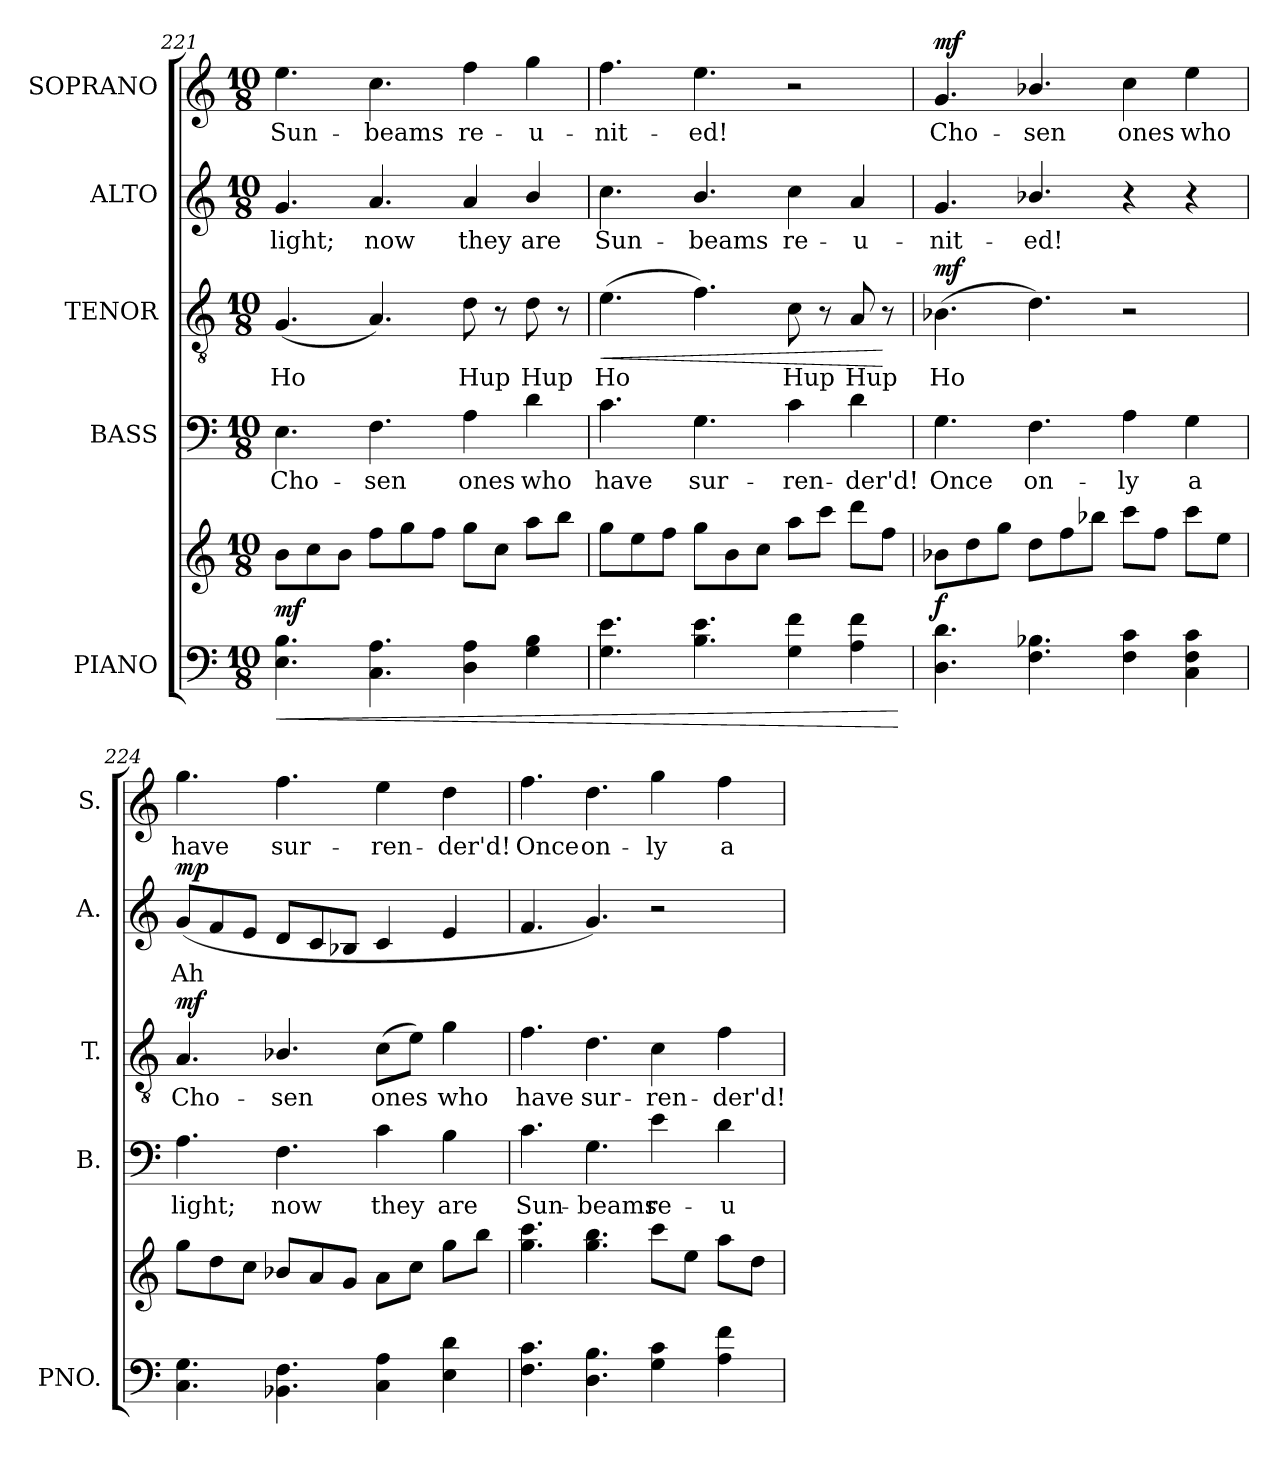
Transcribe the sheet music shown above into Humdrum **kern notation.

**kern	**kern	**dynam	**kern	**text	**kern	**text	**dynam	**kern	**text	**dynam	**kern	**text	**dynam
*part5	*part5	*part5	*part4	*part4	*part3	*part3	*part3	*part2	*part2	*part2	*part1	*part1	*part1
*staff6	*staff5	*staff5/6	*staff4	*staff4	*staff3	*staff3	*staff3	*staff2	*staff2	*staff2	*staff1	*staff1	*staff1
*I"PIANO	*	*	*I"BASS	*	*I"TENOR	*	*	*I"ALTO	*	*	*I"SOPRANO	*	*
*I'PNO.	*	*	*I'B.	*	*I'T.	*	*	*I'A.	*	*	*I'S.	*	*
!!LO:LB:g=z
*clefF4	*clefG2	*	*clefF4	*	*clefGv2	*	*	*clefG2	*	*	*clefG2	*	*
*	*	*	*	*	*ITrd7c12	*	*	*	*	*	*	*	*
*k[]	*k[]	*	*k[]	*	*k[]	*	*	*k[]	*	*	*k[]	*	*
*C:	*C:	*	*C:	*	*C:	*	*	*C:	*	*	*C:	*	*
*M10/8	*M10/8	*	*M10/8	*	*M10/8	*	*	*M10/8	*	*	*M10/8	*	*
=221	=221	=221	=221	=221	=221	=221	=221	=221	=221	=221	=221	=221	=221
!	!	!LO:HP:b=2	!	!	!	!	!	!	!	!	!	!	!
!	!	!	!	!LO:LY:b:color=#000000	!	!	!	!	!	!	!	!	!
!	!	!	!	!	!	!LO:LY:b:color=#000000	!	!	!	!	!	!	!
!	!	!	!	!	!	!	!	!	!LO:LY:b:color=#000000	!	!	!	!
!	!	!	!	!	!	!	!	!	!	!	!	!LO:LY:b:color=#000000	!
4.Ei\ 4.Bi	8bi\L	< mf	4.Ei\	Cho-	(4.GGi/	Ho	.	4.gi/	light;	.	4.eei\	Sun-	.
.	8cci\	.	.	.	.	.	.	.	.	.	.	.	.
.	8bi\J	.	.	.	.	.	.	.	.	.	.	.	.
!	!	!	!	!LO:LY:b:color=#000000	!	!	!	!	!	!	!	!	!
!	!	!	!	!	!	!	!	!	!LO:LY:b:color=#000000	!	!	!	!
!	!	!	!	!	!	!	!	!	!	!	!	!LO:LY:b:color=#000000	!
4.Ci\ 4.Ai	8ffi\L	.	4.Fi\	-sen	4.AAi/)	.	.	4.ai/	now	.	4.cci\	-beams	.
.	8ggi\	.	.	.	.	.	.	.	.	.	.	.	.
.	8ffi\J	.	.	.	.	.	.	.	.	.	.	.	.
!	!	!	!	!LO:LY:b:color=#000000	!	!	!	!	!	!	!	!	!
!	!	!	!	!	!	!LO:LY:b:color=#000000	!	!	!	!	!	!	!
!	!	!	!	!	!	!	!	!	!LO:LY:b:color=#000000	!	!	!	!
!	!	!	!	!	!	!	!	!	!	!	!	!LO:LY:b:color=#000000	!
4Di\ 4Ai	8ggi\L	.	4Ai\	ones	8Di\	Hup	.	4ai/	they	.	4ffi\	re-	.
.	8cci\J	.	.	.	8r	.	.	.	.	.	.	.	.
!	!	!	!	!LO:LY:b:color=#000000	!	!	!	!	!	!	!	!	!
!	!	!	!	!	!	!LO:LY:b:color=#000000	!	!	!	!	!	!	!
!	!	!	!	!	!	!	!	!	!LO:LY:b:color=#000000	!	!	!	!
!	!	!	!	!	!	!	!	!	!	!	!	!LO:LY:b:color=#000000	!
4Gi\ 4Bi	8aai\L	.	4di\	who	8Di\	Hup	.	4bi/	are	.	4ggi\	-u-	.
.	8bbi\J	.	.	.	8r	.	.	.	.	.	.	.	.
=222	=222	=222	=222	=222	=222	=222	=222	=222	=222	=222	=222	=222	=222
!	!	!	!	!LO:LY:b:color=#000000	!	!	!	!	!	!	!	!	!
!	!	!	!	!	!	!LO:LY:b:color=#000000	!LO:HP:b	!	!	!	!	!	!
!	!	!	!	!	!	!	!	!	!LO:LY:b:color=#000000	!	!	!	!
!	!	!	!	!	!	!	!	!	!	!	!	!LO:LY:b:color=#000000	!
4.Gi\ 4.ei	8ggi\L	.	4.ci\	have	(4.Ei\	Ho	<	4.cci\	Sun-	.	4.ffi\	-nit-	.
.	8eei\	.	.	.	.	.	.	.	.	.	.	.	.
.	8ffi\J	.	.	.	.	.	.	.	.	.	.	.	.
!	!	!	!	!LO:LY:b:color=#000000	!	!	!	!	!	!	!	!	!
!	!	!	!	!	!	!	!	!	!LO:LY:b:color=#000000	!	!	!	!
!	!	!	!	!	!	!	!	!	!	!	!	!LO:LY:b:color=#000000	!
4.Bi\ 4.ei	8ggi\L	.	4.Gi\	sur-	4.Fi\)	.	.	4.bi/	-beams	.	4.eei\	-ed!	.
.	8bi\	.	.	.	.	.	.	.	.	.	.	.	.
.	8cci\J	.	.	.	.	.	.	.	.	.	.	.	.
!	!	!	!	!LO:LY:b:color=#000000	!	!	!	!	!	!	!	!	!
!	!	!	!	!	!	!LO:LY:b:color=#000000	!	!	!	!	!	!	!
!	!	!	!	!	!	!	!	!	!LO:LY:b:color=#000000	!	!	!	!
4Gi\ 4fi	8aai\L	.	4ci\	-ren-	8Ci\	Hup	.	4cci\	re-	.	2r	.	.
.	8ccci\J	.	.	.	8r	.	.	.	.	.	.	.	.
!	!	!	!	!LO:LY:b:color=#000000	!	!	!	!	!	!	!	!	!
!	!	!	!	!	!	!LO:LY:b:color=#000000	!	!	!	!	!	!	!
!	!	!	!	!	!	!	!	!	!LO:LY:b:color=#000000	!	!	!	!
4Ai\ 4fi	8dddi\L	.	4di\	-der'd!	8AAi/	Hup	.	4ai/	-u-	.	.	.	.
.	8ffi\J	.	.	.	8r	.	[	.	.	.	.	.	.
.	.	[	.	.	.	.	.	.	.	.	.	.	.
=223	=223	=223	=223	=223	=223	=223	=223	=223	=223	=223	=223	=223	=223
!	!	!	!	!LO:LY:b:color=#000000	!	!	!	!	!	!	!	!	!
!	!	!	!	!	!	!LO:LY:b:color=#000000	!	!	!	!	!	!	!
!	!	!	!	!	!	!	!	!	!LO:LY:b:color=#000000	!	!	!	!
!	!	!	!	!	!	!	!	!	!	!	!	!LO:LY:b:color=#000000	!
4.Di\ 4.di	8b-Xi\L	f	4.Gi\	Once	(4.BB-Xi\	Ho	mf	4.gi/	-nit-	.	4.gi/	Cho-	mf
.	8ddi\	.	.	.	.	.	.	.	.	.	.	.	.
.	8ggi\J	.	.	.	.	.	.	.	.	.	.	.	.
!	!	!	!	!LO:LY:b:color=#000000	!	!	!	!	!	!	!	!	!
!	!	!	!	!	!	!	!	!	!LO:LY:b:color=#000000	!	!	!	!
!	!	!	!	!	!	!	!	!	!	!	!	!LO:LY:b:color=#000000	!
4.Fi\ 4.B-Xi	8ddi\L	.	4.Fi\	on-	4.Di\)	.	.	4.b-Xi/	-ed!	.	4.b-Xi/	-sen	.
.	8ffi\	.	.	.	.	.	.	.	.	.	.	.	.
.	8bb-Xi\J	.	.	.	.	.	.	.	.	.	.	.	.
!	!	!	!	!LO:LY:b:color=#000000	!	!	!	!	!	!	!	!	!
!	!	!	!	!	!	!	!	!	!	!	!	!LO:LY:b:color=#000000	!
4Fi\ 4ci	8ccci\L	.	4Ai\	-ly	2r	.	.	4r	.	.	4cci\	ones	.
.	8ffi\J	.	.	.	.	.	.	.	.	.	.	.	.
!	!	!	!	!LO:LY:b:color=#000000	!	!	!	!	!	!	!	!	!
!	!	!	!	!	!	!	!	!	!	!	!	!LO:LY:b:color=#000000	!
4Ci\ 4Fi 4ci	8ccci\L	.	4Gi\	a	.	.	.	4r	.	.	4eei\	who	.
.	8eei\J	.	.	.	.	.	.	.	.	.	.	.	.
=224	=224	=224	=224	=224	=224	=224	=224	=224	=224	=224	=224	=224	=224
!	!	!	!	!LO:LY:b:color=#000000	!	!	!	!	!	!	!	!	!
!	!	!	!	!	!	!LO:LY:b:color=#000000	!	!	!	!	!	!	!
!	!	!	!	!	!	!	!	!	!LO:LY:b:color=#000000	!	!	!	!
!	!	!	!	!	!	!	!	!	!	!	!	!LO:LY:b:color=#000000	!
4.Ci\ 4.Gi	8ggi\L	.	4.Ai\	light;	4.AAi/	Cho-	mf	(8gi/L	Ah	mp	4.ggi\	have	.
.	8ddi\	.	.	.	.	.	.	8fi/	.	.	.	.	.
.	8cci\J	.	.	.	.	.	.	8ei/J	.	.	.	.	.
!	!	!	!	!LO:LY:b:color=#000000	!	!	!	!	!	!	!	!	!
!	!	!	!	!	!	!LO:LY:b:color=#000000	!	!	!	!	!	!	!
!	!	!	!	!	!	!	!	!	!	!	!	!LO:LY:b:color=#000000	!
4.BB-Xi\ 4.Fi	8b-Xi/L	.	4.Fi\	now	4.BB-Xi/	-sen	.	8di/L	.	.	4.ffi\	sur-	.
.	8ai/	.	.	.	.	.	.	8ci/	.	.	.	.	.
.	8gi/J	.	.	.	.	.	.	8B-Xi/J	.	.	.	.	.
!	!	!	!	!LO:LY:b:color=#000000	!	!	!	!	!	!	!	!	!
!	!	!	!	!	!	!LO:LY:b:color=#000000	!	!	!	!	!	!	!
!	!	!	!	!	!	!	!	!	!	!	!	!LO:LY:b:color=#000000	!
4Ci\ 4Ai	8ai\L	.	4ci\	they	(8Ci\L	ones	.	4ci/	.	.	4eei\	-ren-	.
.	8cci\J	.	.	.	8Ei\J)	.	.	.	.	.	.	.	.
!	!	!	!	!LO:LY:b:color=#000000	!	!	!	!	!	!	!	!	!
!	!	!	!	!	!	!LO:LY:b:color=#000000	!	!	!	!	!	!	!
!	!	!	!	!	!	!	!	!	!	!	!	!LO:LY:b:color=#000000	!
4Ei\ 4di	8ggi\L	.	4Bi\	are	4Gi\	who	.	4ei/	.	.	4ddi\	-der'd!	.
.	8bbi\J	.	.	.	.	.	.	.	.	.	.	.	.
!!LO:PB:g=z
=225	=225	=225	=225	=225	=225	=225	=225	=225	=225	=225	=225	=225	=225
!	!	!	!	!LO:LY:b:color=#000000	!	!	!	!	!	!	!	!	!
!	!	!	!	!	!	!LO:LY:b:color=#000000	!	!	!	!	!	!	!
!	!	!	!	!	!	!	!	!	!	!	!	!LO:LY:b:color=#000000	!
4.Fi\ 4.ci	4.ggi\ 4.ccci	.	4.ci\	Sun-	4.Fi\	have	.	4.fi/	.	.	4.ffi\	Once	.
!	!	!	!	!LO:LY:b:color=#000000	!	!	!	!	!	!	!	!	!
!	!	!	!	!	!	!LO:LY:b:color=#000000	!	!	!	!	!	!	!
!	!	!	!	!	!	!	!	!	!	!	!	!LO:LY:b:color=#000000	!
4.Di\ 4.Bi	4.ggi\ 4.bbi	.	4.Gi\	-beams	4.Di\	sur-	.	4.gi/)	.	.	4.ddi\	on-	.
!	!	!	!	!LO:LY:b:color=#000000	!	!	!	!	!	!	!	!	!
!	!	!	!	!	!	!LO:LY:b:color=#000000	!	!	!	!	!	!	!
!	!	!	!	!	!	!	!	!	!	!	!	!LO:LY:b:color=#000000	!
4Gi\ 4ci	8ccci\L	.	4ei\	re-	4Ci\	-ren-	.	2r	.	.	4ggi\	-ly	.
.	8eei\J	.	.	.	.	.	.	.	.	.	.	.	.
!	!	!	!	!LO:LY:b:color=#000000	!	!	!	!	!	!	!	!	!
!	!	!	!	!	!	!LO:LY:b:color=#000000	!	!	!	!	!	!	!
!	!	!	!	!	!	!	!	!	!	!	!	!LO:LY:b:color=#000000	!
4Ai\ 4fi	8aai\L	.	4di\	-u-	4Fi\	-der'd!	.	.	.	.	4ffi\	a	.
.	8ddi\J	.	.	.	.	.	.	.	.	.	.	.	.
=	=	=	=	=	=	=	=	=	=	=	=	=	=
*-	*-	*-	*-	*-	*-	*-	*-	*-	*-	*-	*-	*-	*-
